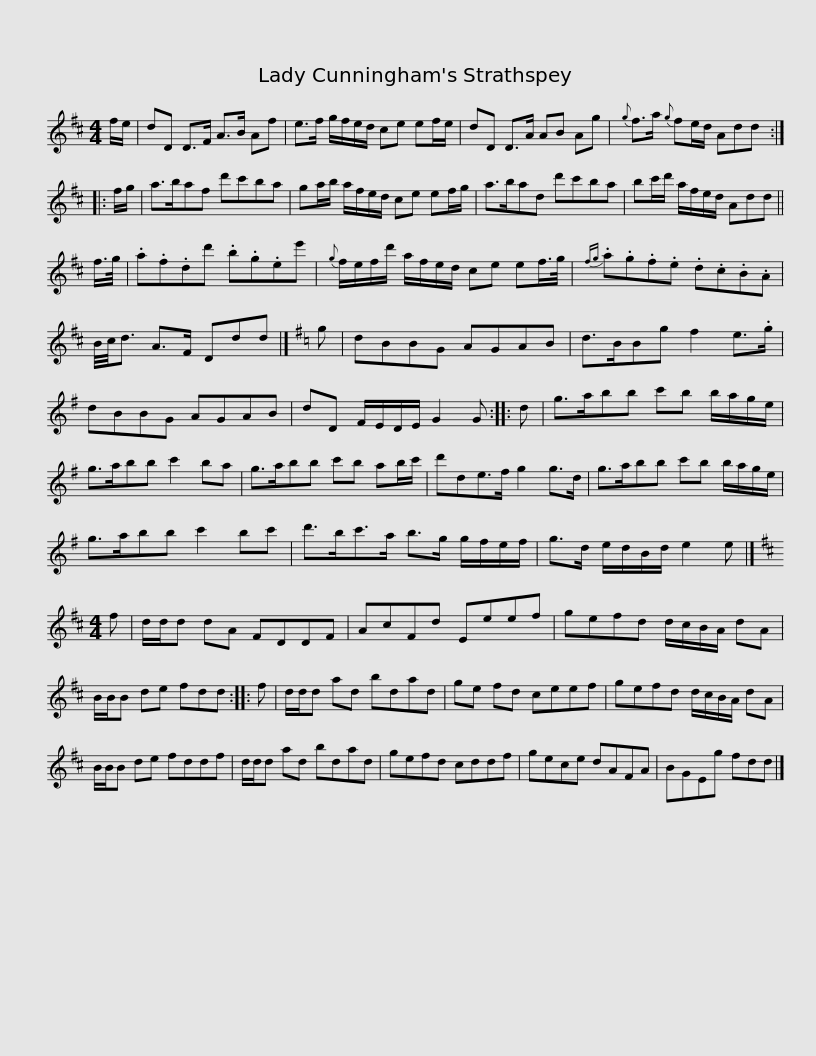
X:1
L:1/8
M:4/4
I:linebreak $
K:D
V:1 treble
V:1
 f/e/ | dD D>F A>B Af | e>f g/f/e/d/ ce ef/e/ | dD D>A AB Ag |{g} f>a{g} fe/d/ Add :: %5
 f/g/ |$ a>baf d'c'ba | ga/b/ a/f/e/d/ ce ef/g/ | a>bad d'c'ba | bc'/d'/ a/f/e/d/ Add ||$ %10
 f/>g/ | .a.f.dd' .b.g.ee' |{g} f/e/f/d'/ a/f/e/d/ ce ef/>g/ |{fg} .a.g.f.e .d.c.B.A | B/4c/4d3/2 A>F Ddd |]$ %15
[K:G] g | dBBG AGAB | d>BBg f2 e>.g | dBBG AGAB | dD F/E/D/E/ G2 G :: %20
 d |$ g>abb c'b b/a/g/e/ | g>abb c'2 ba | g>abb c'b ab/c'/ | d'de>f g2 g>d |$ %25
 g>abb c'b b/a/g/e/ | g>abb c'2 bc' | d'>bc'>a b>g g/f/e/f/ | g>d e/d/B/d/ e2 e |]$[K:D][M:4/4] f | %30
 d/d/d dA FDDF | AcFd Eeef | gefd d/c/B/A/ dA | B/B/B de fdd :: f |$ %35
 d/d/d ad bdad | ge fd ceef | gefd d/c/B/A/ dA | B/B/B de fddf | d/d/d ad bdad |$ %40
 gefd cddf | gece dAFA | BGEg fdd |] %43
